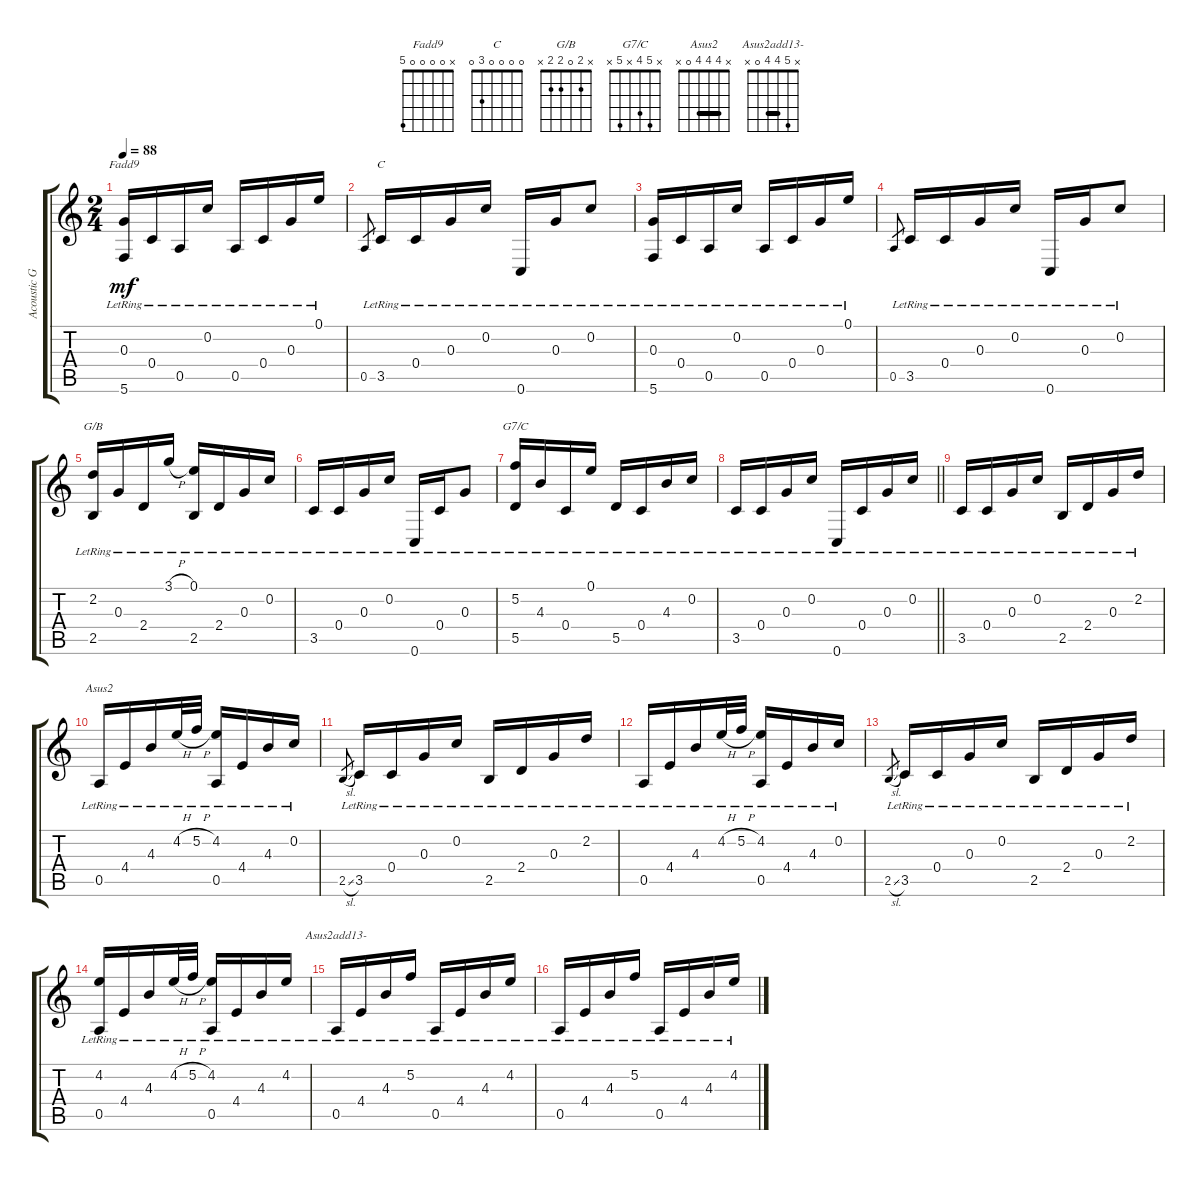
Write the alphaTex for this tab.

\track ("Acoustic Guitar" "Acoustic G") {instrument acousticguitarsteel}
\staff {score tabs}
\tuning (E4 C4 G3 C3 A2 C2) {hide}
\chord ("Fadd9" x 0 0 0 0 5)
\chord ("C" 0 0 0 0 3 0)
\chord ("G/B" x 2 0 2 2 x)
\chord ("G7/C" x 5 4 x 5 x)
\chord ("Asus2" x 4 4 4 0 x) {barre 4}
\chord ("Asus2add13-" x 5 4 4 0 x) {barre 4}
\ts (2 4)
\tempo 88
\clef g2
\ks c
(0.3{lr} 5.6{lr}).16{ch "Fadd9" dy mf} 0.4{lr}.16 0.5{lr}.16 0.2{lr}.16 0.5{lr}.16 0.4{lr}.16 0.3{lr}.16 0.1{lr}.16 |
0.5.8{gr} 3.5{lr}.16{ch "C"} 0.4{lr}.16 0.3{lr}.16 0.2{lr}.16 0.6{lr}.16 0.3{lr}.16 0.2{lr}.8 |
(0.3{lr} 5.6{lr}).16 0.4{lr}.16 0.5{lr}.16 0.2{lr}.16 0.5{lr}.16 0.4{lr}.16 0.3{lr}.16 0.1{lr}.16 |
0.5.8{gr} 3.5{lr}.16 0.4{lr}.16 0.3{lr}.16 0.2{lr}.16 0.6{lr}.16 0.3{lr}.16 0.2{lr}.8 |
(2.2{lr} 2.5{lr}).16{ch "G/B"} 0.3{lr}.16 2.4{lr}.16 3.1{h lr}.16 (0.1{lr} 2.5{lr}).16 2.4{lr}.16 0.3{lr}.16 0.2{lr}.16 |
3.5{lr}.16 0.4{lr}.16 0.3{lr}.16 0.2{lr}.16 0.6{lr}.16 0.4{lr}.16 0.3{lr}.8 |
(5.2{lr} 5.5{lr}).16{ch "G7/C"} 4.3{lr}.16 0.4{lr}.16 0.1{lr}.16 5.5{lr}.16 0.4{lr}.16 4.3{lr}.16 0.2{lr}.16 |
\barLineRight lightlight
3.5{lr}.16 0.4{lr}.16 0.3{lr}.16 0.2{lr}.16 0.6{lr}.16 0.4{lr}.16 0.3{lr}.16 0.2{lr}.16 |
3.5{lr}.16 0.4{lr}.16 0.3{lr}.16 0.2{lr}.16 2.5{lr}.16 2.4{lr}.16 0.3{lr}.16 2.2{lr}.16 |
0.5{lr}.16{ch "Asus2"} 4.4{lr}.16 4.3{lr}.16 4.2{h lr}.32 5.2{h lr}.32 (4.2{lr} 0.5{lr}).16 4.4{lr}.16 4.3{lr}.16 0.2{lr}.16 |
2.5{sl}.8{gr} 3.5{lr}.16 0.4{lr}.16 0.3{lr}.16 0.2{lr}.16 2.5{lr}.16 2.4{lr}.16 0.3{lr}.16 2.2{lr}.16 |
0.5{lr}.16 4.4{lr}.16 4.3{lr}.16 4.2{h lr}.32 5.2{h lr}.32 (4.2{lr} 0.5{lr}).16 4.4{lr}.16 4.3{lr}.16 0.2{lr}.16 |
2.5{sl}.8{gr} 3.5{lr}.16 0.4{lr}.16 0.3{lr}.16 0.2{lr}.16 2.5{lr}.16 2.4{lr}.16 0.3{lr}.16 2.2{lr}.16 |
(4.2{lr} 0.5{lr}).16 4.4{lr}.16 4.3{lr}.16 4.2{h lr}.32 5.2{h lr}.32 (4.2{lr} 0.5{lr}).16 4.4{lr}.16 4.3{lr}.16 4.2{lr}.16 |
0.5{lr}.16{ch "Asus2add13-"} 4.4{lr}.16 4.3{lr}.16 5.2{lr}.16 0.5{lr}.16 4.4{lr}.16 4.3{lr}.16 4.2{lr}.16 |
0.5{lr}.16 4.4{lr}.16 4.3{lr}.16 5.2{lr}.16 0.5{lr}.16 4.4{lr}.16 4.3{lr}.16 4.2{sl lr}.16
